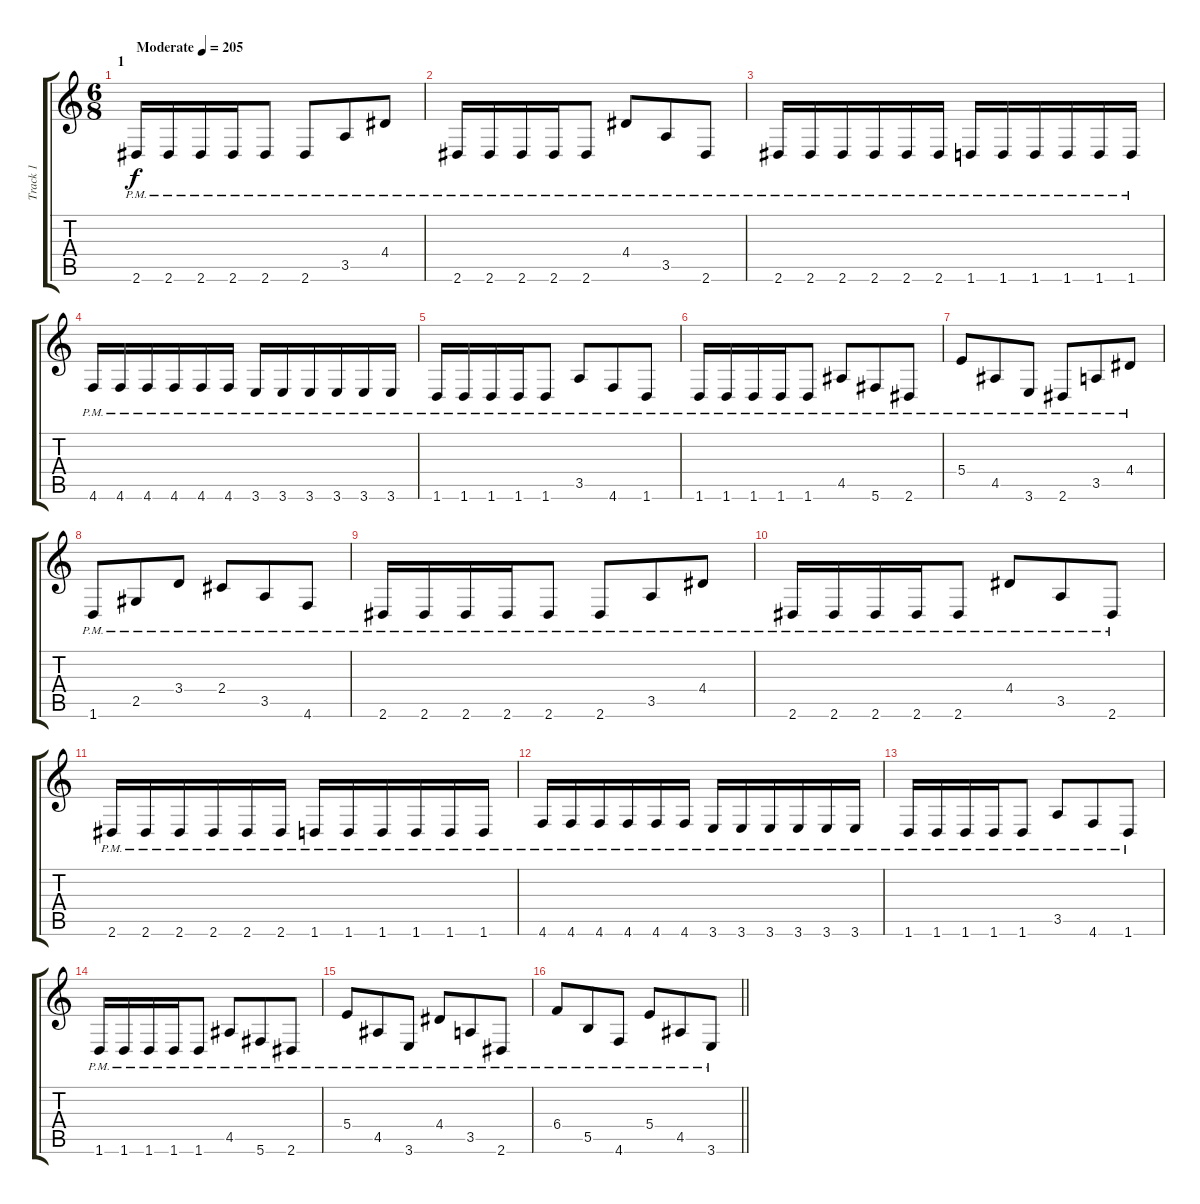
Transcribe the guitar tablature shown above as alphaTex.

\track ("Track 1" "Track 1") {instrument distortionguitar}
\staff {score tabs}
\tuning (Db4 Ab3 E3 B2 Gb2 Db2) {hide}
\ts (6 8)
\section ("" "1")
\tempo (205 "Moderate")
\clef g2
\ks c
2.6{pm}.16{dy f instrument distortionguitar} 2.6{pm}.16 2.6{pm}.16 2.6{pm}.16 2.6{pm}.8 2.6{pm}.8 3.5{pm}.8 4.4{pm}.8 |
2.6{pm}.16 2.6{pm}.16 2.6{pm}.16 2.6{pm}.16 2.6{pm}.8 4.4{pm}.8 3.5{pm}.8 2.6{pm}.8 |
2.6{pm}.16 2.6{pm}.16 2.6{pm}.16 2.6{pm}.16 2.6{pm}.16 2.6{pm}.16 1.6{pm}.16 1.6{pm}.16 1.6{pm}.16 1.6{pm}.16 1.6{pm}.16 1.6{pm}.16 |
4.6{pm}.16 4.6{pm}.16 4.6{pm}.16 4.6{pm}.16 4.6{pm}.16 4.6{pm}.16 3.6{pm}.16 3.6{pm}.16 3.6{pm}.16 3.6{pm}.16 3.6{pm}.16 3.6{pm}.16 |
1.6{pm}.16 1.6{pm}.16 1.6{pm}.16 1.6{pm}.16 1.6{pm}.8 3.5{pm}.8 4.6{pm}.8 1.6{pm}.8 |
1.6{pm}.16 1.6{pm}.16 1.6{pm}.16 1.6{pm}.16 1.6{pm}.8 4.5{pm}.8 5.6{pm}.8 2.6{pm}.8 |
5.4{pm}.8 4.5{pm}.8 3.6{pm}.8 2.6{pm}.8 3.5{pm}.8 4.4{pm}.8 |
1.6{pm}.8 2.5{pm}.8 3.4{pm}.8 2.4{pm}.8 3.5{pm}.8 4.6{pm}.8 |
2.6{pm}.16 2.6{pm}.16 2.6{pm}.16 2.6{pm}.16 2.6{pm}.8 2.6{pm}.8 3.5{pm}.8 4.4{pm}.8 |
2.6{pm}.16 2.6{pm}.16 2.6{pm}.16 2.6{pm}.16 2.6{pm}.8 4.4{pm}.8 3.5{pm}.8 2.6{pm}.8 |
2.6{pm}.16 2.6{pm}.16 2.6{pm}.16 2.6{pm}.16 2.6{pm}.16 2.6{pm}.16 1.6{pm}.16 1.6{pm}.16 1.6{pm}.16 1.6{pm}.16 1.6{pm}.16 1.6{pm}.16 |
4.6{pm}.16 4.6{pm}.16 4.6{pm}.16 4.6{pm}.16 4.6{pm}.16 4.6{pm}.16 3.6{pm}.16 3.6{pm}.16 3.6{pm}.16 3.6{pm}.16 3.6{pm}.16 3.6{pm}.16 |
1.6{pm}.16 1.6{pm}.16 1.6{pm}.16 1.6{pm}.16 1.6{pm}.8 3.5{pm}.8 4.6{pm}.8 1.6{pm}.8 |
1.6{pm}.16 1.6{pm}.16 1.6{pm}.16 1.6{pm}.16 1.6{pm}.8 4.5{pm}.8 5.6{pm}.8 2.6{pm}.8 |
5.4{pm}.8 4.5{pm}.8 3.6{pm}.8 4.4{pm}.8 3.5{pm}.8 2.6{pm}.8 |
\barLineRight lightlight
6.4{pm}.8 5.5{pm}.8 4.6{pm}.8 5.4{pm}.8 4.5{pm}.8 3.6{pm}.8
